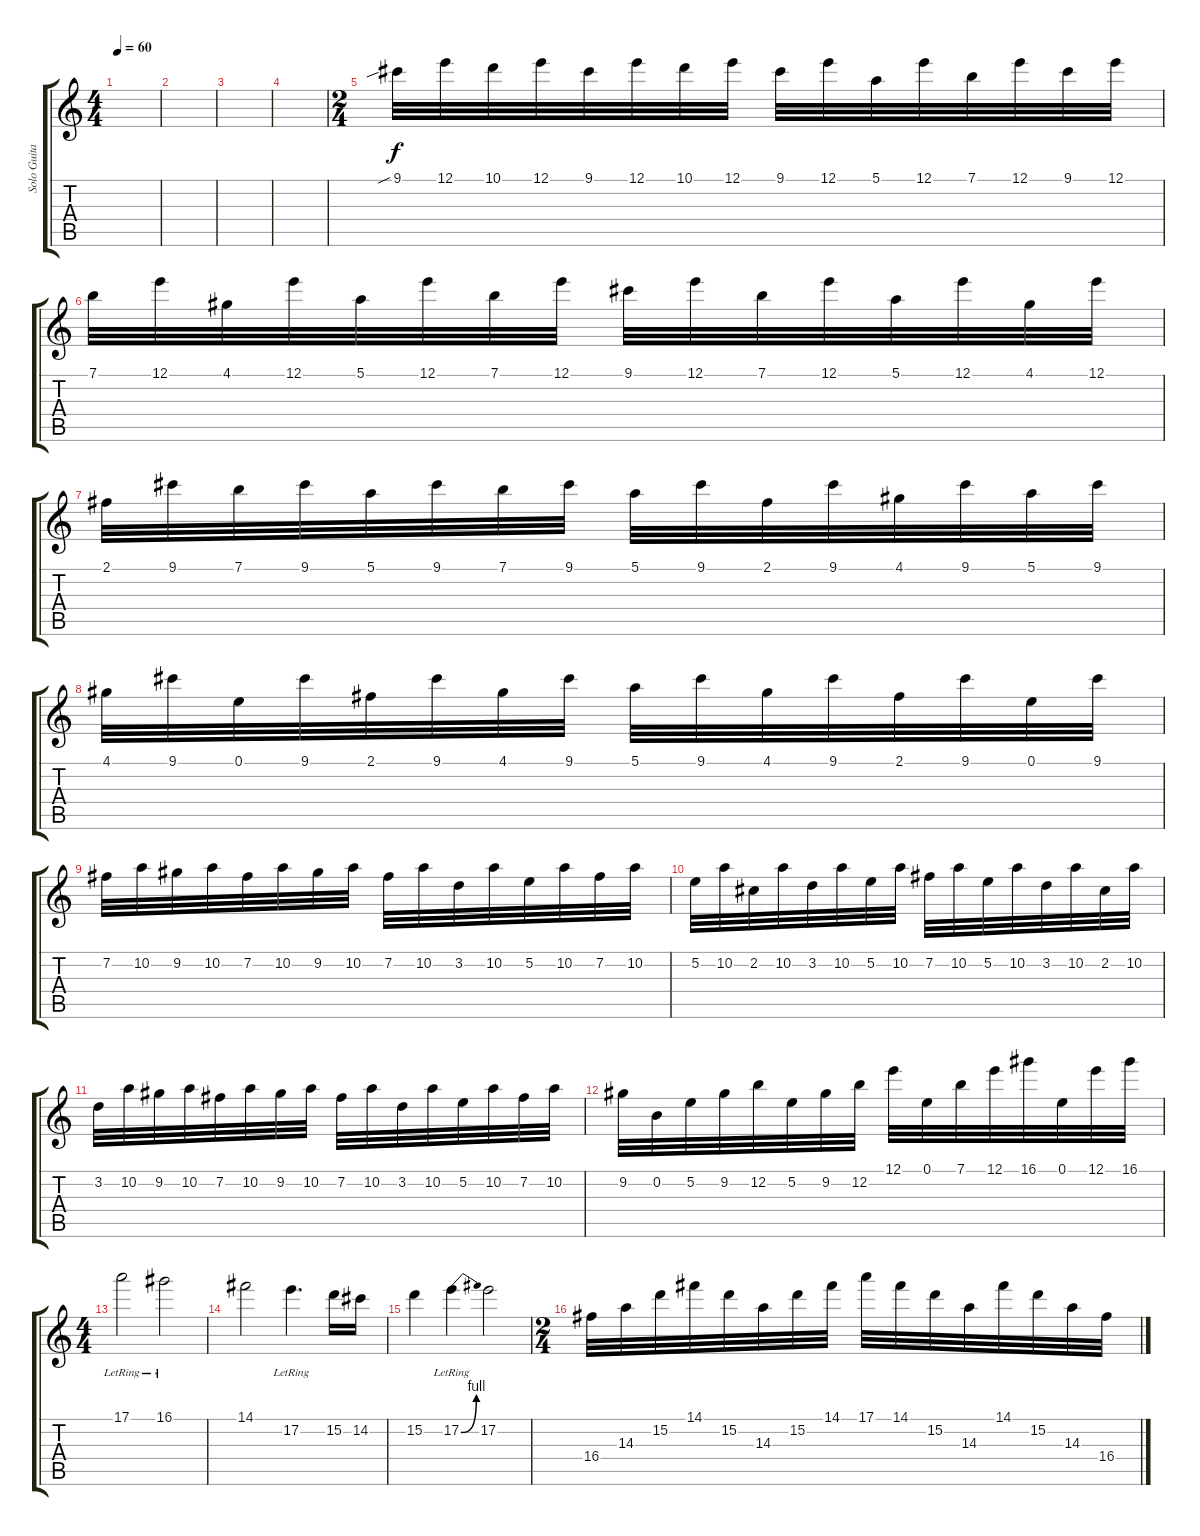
\track ("Solo Guitar" "Solo Guita") {instrument overdrivenguitar}
\staff {score tabs}
\tuning (E4 B3 G3 D3 A2 E2) {hide}
\ts (4 4)
\tempo 60
\clef g2
\ks c
|
|
|
|
\ts (2 4)
9.1{sib}.32 12.1.32 10.1.32 12.1.32 9.1.32 12.1.32 10.1.32 12.1.32 9.1.32 12.1.32 5.1.32 12.1.32 7.1.32 12.1.32 9.1.32 12.1.32 |
7.1.32 12.1.32 4.1.32 12.1.32 5.1.32 12.1.32 7.1.32 12.1.32 9.1.32 12.1.32 7.1.32 12.1.32 5.1.32 12.1.32 4.1.32 12.1.32 |
2.1.32 9.1.32 7.1.32 9.1.32 5.1.32 9.1.32 7.1.32 9.1.32 5.1.32 9.1.32 2.1.32 9.1.32 4.1.32 9.1.32 5.1.32 9.1.32 |
4.1.32 9.1.32 0.1.32 9.1.32 2.1.32 9.1.32 4.1.32 9.1.32 5.1.32 9.1.32 4.1.32 9.1.32 2.1.32 9.1.32 0.1.32 9.1.32 |
7.2.32 10.2.32 9.2.32 10.2.32 7.2.32 10.2.32 9.2.32 10.2.32 7.2.32 10.2.32 3.2.32 10.2.32 5.2.32 10.2.32 7.2.32 10.2.32 |
5.2.32 10.2.32 2.2.32 10.2.32 3.2.32 10.2.32 5.2.32 10.2.32 7.2.32 10.2.32 5.2.32 10.2.32 3.2.32 10.2.32 2.2.32 10.2.32 |
3.2.32 10.2.32 9.2.32 10.2.32 7.2.32 10.2.32 9.2.32 10.2.32 7.2.32 10.2.32 3.2.32 10.2.32 5.2.32 10.2.32 7.2.32 10.2.32 |
9.2.32 0.2.32 5.2.32 9.2.32 12.2.32 5.2.32 9.2.32 12.2.32 12.1.32 0.1.32 7.1.32 12.1.32 16.1.32 0.1.32 12.1.32 16.1.32 |
\ts (4 4)
17.1{lr}.2 16.1{lr}.2 |
14.1.2 17.2{lr}.4{d} 15.2.16 14.2.16 |
15.2.4 17.2{be (bend 0 0 60 4) lr}.4 17.2.2 |
\ts (2 4)
16.4.32 14.3.32 15.2.32 14.1.32 15.2.32 14.3.32 15.2.32 14.1.32 17.1.32 14.1.32 15.2.32 14.3.32 14.1.32 15.2.32 14.3.32 16.4{sl}.32
